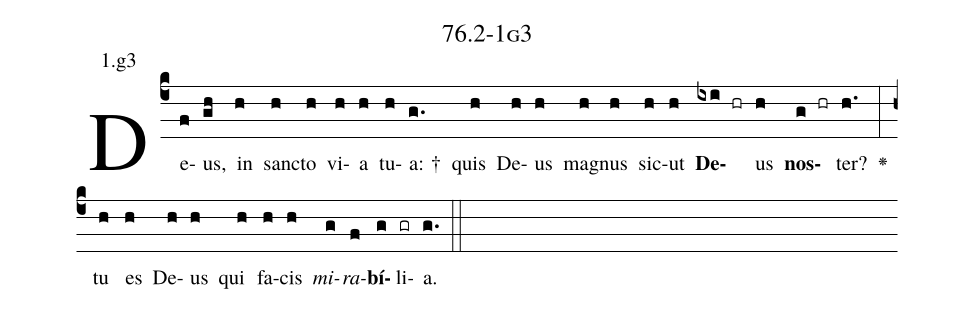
name: 76.2-1g3;
annotation: 1.g3;
%%
(c4)De(f)us,(gh) in(h) sanc(h)to(h) vi(h)a(h) tu(h)a: †(g.) quis(h) De(h)us(h) ma(h)gnus(h) sic(h)ut(h) <b>De</b>(ixi hr)us(h) <b>nos</b>(g hr)ter?(h.) <v>\greheightstar</v>(:) tu(h) es(h) De(h)us(h) qui(h) fa(h)cis(h) <i>mi</i>(g)<i>ra</i>(f)<b>bí</b>(g)li(gr)a.(g.) (::)


%E(h) u(h) o(g) u(f) a(g) e.(g.) (::)
